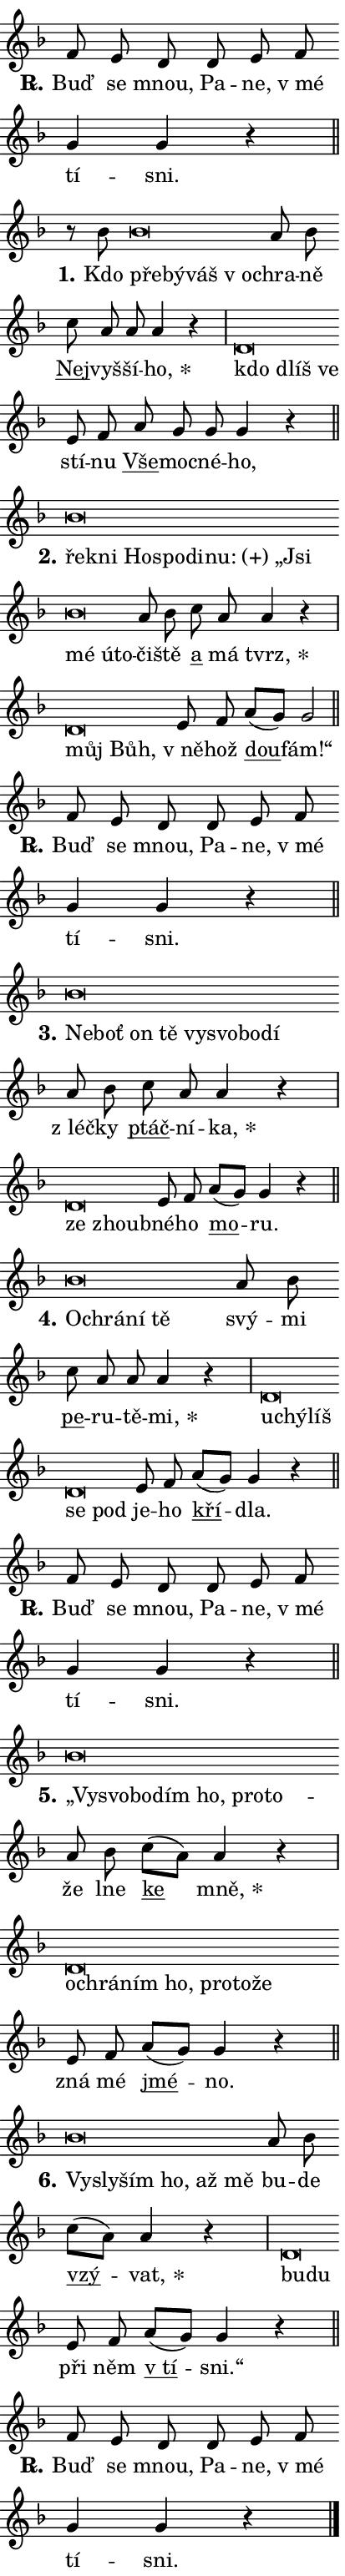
\version "2.24.0"
\header { tagline = "" }
\paper {
  indent = 0\cm
  top-margin = 0\cm
  right-margin = 0.13\cm % to fit lyric hyphens
  bottom-margin = 0\cm
  left-margin = 0\cm
  paper-width = 7\cm
  page-breaking = #ly:one-page-breaking
  system-system-spacing.basic-distance = #11
  score-system-spacing.basic-distance = #11
  ragged-last = ##f
}


%% Author: Thomas Morley
%% https://lists.gnu.org/archive/html/lilypond-user/2020-05/msg00002.html
#(define (line-position grob)
"Returns position of @var[grob} in current system:
   @code{'start}, if at first time-step
   @code{'end}, if at last time-step
   @code{'middle} otherwise
"
  (let* ((col (ly:item-get-column grob))
         (ln (ly:grob-object col 'left-neighbor))
         (rn (ly:grob-object col 'right-neighbor))
         (col-to-check-left (if (ly:grob? ln) ln col))
         (col-to-check-right (if (ly:grob? rn) rn col))
         (break-dir-left
           (and
             (ly:grob-property col-to-check-left 'non-musical #f)
             (ly:item-break-dir col-to-check-left)))
         (break-dir-right
           (and
             (ly:grob-property col-to-check-right 'non-musical #f)
             (ly:item-break-dir col-to-check-right))))
        (cond ((eqv? 1 break-dir-left) 'start)
              ((eqv? -1 break-dir-right) 'end)
              (else 'middle))))

#(define (tranparent-at-line-position vctor)
  (lambda (grob)
  "Relying on @code{line-position} select the relevant enry from @var{vctor}.
Used to determine transparency,"
    (case (line-position grob)
      ((end) (not (vector-ref vctor 0)))
      ((middle) (not (vector-ref vctor 1)))
      ((start) (not (vector-ref vctor 2))))))

noteHeadBreakVisibility =
#(define-music-function (break-visibility)(vector?)
"Makes @code{NoteHead}s transparent relying on @var{break-visibility}"
#{
  \override NoteHead.transparent =
    #(tranparent-at-line-position break-visibility)
#})

#(define delete-ledgers-for-transparent-note-heads
  (lambda (grob)
    "Reads whether a @code{NoteHead} is transparent.
If so this @code{NoteHead} is removed from @code{'note-heads} from
@var{grob}, which is supposed to be @code{LedgerLineSpanner}.
As a result ledgers are not printed for this @code{NoteHead}"
    (let* ((nhds-array (ly:grob-object grob 'note-heads))
           (nhds-list
             (if (ly:grob-array? nhds-array)
                 (ly:grob-array->list nhds-array)
                 '()))
           ;; Relies on the transparent-property being done before
           ;; Staff.LedgerLineSpanner.after-line-breaking is executed.
           ;; This is fragile ...
           (to-keep
             (remove
               (lambda (nhd)
                 (ly:grob-property nhd 'transparent #f))
               nhds-list)))
      ;; TODO find a better method to iterate over grob-arrays, similiar
      ;; to filter/remove etc for lists
      ;; For now rebuilt from scratch
      (set! (ly:grob-object grob 'note-heads)  '())
      (for-each
        (lambda (nhd)
          (ly:pointer-group-interface::add-grob grob 'note-heads nhd))
        to-keep))))

squashNotes = {
  \override NoteHead.X-extent = #'(-0.2 . 0.2)
  \override NoteHead.Y-extent = #'(-0.75 . 0)
  \override NoteHead.stencil =
    #(lambda (grob)
       (let ((pos (ly:grob-property grob 'staff-position)))
         (begin
           (if (< pos -7) (display "ERROR: Lower brevis then expected\n") (display "OK: Expected brevis position\n"))
           (if (<= pos -6) ly:text-interface::print ly:note-head::print))))
}
unSquashNotes = {
  \revert NoteHead.X-extent
  \revert NoteHead.Y-extent
  \revert NoteHead.stencil
}

hideNotes = \noteHeadBreakVisibility #begin-of-line-visible
unHideNotes = \noteHeadBreakVisibility #all-visible

% work-around for resetting accidentals
% https://lilypond.org/doc/v2.23/Documentation/notation/displaying-rhythms#unmetered-music
cadenzaMeasure = {
  \cadenzaOff
  \partial 1024 s1024
  \cadenzaOn
}

#(define-markup-command (accent layout props text) (markup?)
  "Underline accented syllable"
  (interpret-markup layout props
    #{\markup \override #'(offset . 4.3) \underline { #text }#}))

responsum = \markup \concat {
  "R" \hspace #-1.05 \path #0.1 #'((moveto 0 0.07) (lineto 0.9 0.8)) \hspace #0.05 "."
}

spaceSize = #0.6828661417322834 % exact space size for TeX Gyre Schola

\layout {
  \context {
    \Staff
    \remove "Time_signature_engraver"
    \override LedgerLineSpanner.after-line-breaking = #delete-ledgers-for-transparent-note-heads
  }
  \context {
    \Lyrics {
      \override LyricSpace.minimum-distance = \spaceSize
      \override LyricText.font-name = #"TeX Gyre Schola"
      \override LyricText.font-size = 1
      \override StanzaNumber.font-name = #"TeX Gyre Schola Bold"
      \override StanzaNumber.font-size = 1
    }
  }
  \context {
    \Score 
    \override NoteHead.text =
      #(lambda (grob) 
        (let ((pos (ly:grob-property grob 'staff-position)))
          #{\markup {
            \combine
              \halign #-0.55 \raise #(if (= pos -6) 0 0.5) \override #'(thickness . 2) \draw-line #'(3.2 . 0)
              \musicglyph "noteheads.sM1"
          }#}))
  }
}

% magnetic-lyrics.ily
%
%   written by
%     Jean Abou Samra <jean@abou-samra.fr>
%     Werner Lemberg <wl@gnu.org>
%
%   adapted by
%     Jiri Hon <jiri.hon@gmail.com>
%
% Version 2022-Apr-15

% https://www.mail-archive.com/lilypond-user@gnu.org/msg149350.html

#(define (Left_hyphen_pointer_engraver context)
   "Collect syllable-hyphen-syllable occurrences in lyrics and store
them in properties.  This engraver only looks to the left.  For
example, if the lyrics input is @code{foo -- bar}, it does the
following.

@itemize @bullet
@item
Set the @code{text} property of the @code{LyricHyphen} grob between
@q{foo} and @q{bar} to @code{foo}.

@item
Set the @code{left-hyphen} property of the @code{LyricText} grob with
text @q{foo} to the @code{LyricHyphen} grob between @q{foo} and
@q{bar}.
@end itemize

Use this auxiliary engraver in combination with the
@code{lyric-@/text::@/apply-@/magnetic-@/offset!} hook."
   (let ((hyphen #f)
         (text #f))
     (make-engraver
      (acknowledgers
       ((lyric-syllable-interface engraver grob source-engraver)
        (set! text grob)))
      (end-acknowledgers
       ((lyric-hyphen-interface engraver grob source-engraver)
        ;(when (not (grob::has-interface grob 'lyric-space-interface))
          (set! hyphen grob)));)
      ((stop-translation-timestep engraver)
       (when (and text hyphen)
         (ly:grob-set-object! text 'left-hyphen hyphen))
       (set! text #f)
       (set! hyphen #f)))))

#(define (lyric-text::apply-magnetic-offset! grob)
   "If the space between two syllables is less than the value in
property @code{LyricText@/.details@/.squash-threshold}, move the right
syllable to the left so that it gets concatenated with the left
syllable.

Use this function as a hook for
@code{LyricText@/.after-@/line-@/breaking} if the
@code{Left_@/hyphen_@/pointer_@/engraver} is active."
   (let ((hyphen (ly:grob-object grob 'left-hyphen #f)))
     (when hyphen
       (let ((left-text (ly:spanner-bound hyphen LEFT)))
         (when (grob::has-interface left-text 'lyric-syllable-interface)
           (let* ((common (ly:grob-common-refpoint grob left-text X))
                  (this-x-ext (ly:grob-extent grob common X))
                  (left-x-ext
                   (begin
                     ;; Trigger magnetism for left-text.
                     (ly:grob-property left-text 'after-line-breaking)
                     (ly:grob-extent left-text common X)))
                  ;; `delta` is the gap width between two syllables.
                  (delta (- (interval-start this-x-ext)
                            (interval-end left-x-ext)))
                  (details (ly:grob-property grob 'details))
                  (threshold (assoc-get 'squash-threshold details 0.2)))
             (when (< delta threshold)
               (let* (;; We have to manipulate the input text so that
                      ;; ligatures crossing syllable boundaries are not
                      ;; disabled.  For languages based on the Latin
                      ;; script this is essentially a beautification.
                      ;; However, for non-Western scripts it can be a
                      ;; necessity.
                      (lt (ly:grob-property left-text 'text))
                      (rt (ly:grob-property grob 'text))
                      (is-space (grob::has-interface hyphen 'lyric-space-interface))
                      (space (if is-space " " ""))
                      (extra-delta (if is-space spaceSize 0))
                      ;; Append new syllable.
                      (ltrt-space (if (and (string? lt) (string? rt))
                                (string-append lt space rt)
                                (make-concat-markup (list lt space rt))))
                      ;; Right-align `ltrt` to the right side.
                      (ltrt-space-markup (grob-interpret-markup
                               grob
                               (make-translate-markup
                                (cons (interval-length this-x-ext) 0)
                                (make-right-align-markup ltrt-space)))))
                 (begin
                   ;; Don't print `left-text`.
                   (ly:grob-set-property! left-text 'stencil #f)
                   ;; Set text and stencil (which holds all collected
                   ;; syllables so far) and shift it to the left.
                   (ly:grob-set-property! grob 'text ltrt-space)
                   (ly:grob-set-property! grob 'stencil ltrt-space-markup)
                   (ly:grob-translate-axis! grob (- (- delta extra-delta)) X))))))))))


#(define (lyric-hyphen::displace-bounds-first grob)
   ;; Make very sure this callback isn't triggered too early.
   (let ((left (ly:spanner-bound grob LEFT))
         (right (ly:spanner-bound grob RIGHT)))
     (ly:grob-property left 'after-line-breaking)
     (ly:grob-property right 'after-line-breaking)
     (ly:lyric-hyphen::print grob)))

squashThreshold = #0.4

\layout {
  \context {
    \Lyrics
    \consists #Left_hyphen_pointer_engraver
    \override LyricText.after-line-breaking =
      #lyric-text::apply-magnetic-offset!
    \override LyricHyphen.stencil = #lyric-hyphen::displace-bounds-first
    \override LyricText.details.squash-threshold = \squashThreshold
    \override LyricHyphen.minimum-distance = 0
    \override LyricHyphen.minimum-length = \squashThreshold
  }
}

squashText = \override LyricText.details.squash-threshold = 9999
unSquashText = \override LyricText.details.squash-threshold = \squashThreshold

leftText = \override LyricText.self-alignment-X = #LEFT
unLeftText = \revert LyricText.self-alignment-X

starOffset = #(lambda (grob) 
                (let ((x_offset (ly:self-alignment-interface::aligned-on-x-parent grob)))
                  (if (= x_offset 0) 0 (+ x_offset 1.2))))

star = #(define-music-function (syllable)(string?)
"Append star separator at the end of a syllable"
#{
  \once \override LyricText.X-offset = #starOffset
  \lyricmode { \markup {
    #syllable
    \override #'((font-name . "TeX Gyre Schola Bold")) \hspace #0.2 \lower #0.65 \larger "*"
  } }
#})

starAccent = #(define-music-function (syllable)(string?)
"Append star separator at the end of a syllable and make accent"
#{
  \once \override LyricText.X-offset = #starOffset
  \lyricmode { \markup {
    \accent #syllable
    \override #'((font-name . "TeX Gyre Schola Bold")) \hspace #0.2 \lower #0.65 \larger "*"
  } }
#})

breath = #(define-music-function (syllable)(string?)
"Append breathing indicator at the end of a syllable"
#{
  \lyricmode { \markup { #syllable "+" } }
#})

optionalBreath = #(define-music-function (syllable)(string?)
"Append optional breathing indicator at the end of a syllable"
#{
  \lyricmode { \markup { #syllable "(+)" } }
#})


\score {
    <<
        \new Voice = "melody" { \cadenzaOn \key f \major \relative { f'8 e d \bar "" d e f \bar "" g4 g r \cadenzaMeasure \bar "||" \break } }
        \new Lyrics \lyricsto "melody" { \lyricmode { \set stanza = \responsum
Buď se mnou, Pa -- ne, "v mé" tí -- sni. } }
    >>
    \layout {}
}

\score {
    <<
        \new Voice = "melody" { \cadenzaOn \key f \major \relative { r8 bes'8 \squashNotes bes\breve*1/16 \hideNotes \breve*1/16 \bar "" \breve*1/16 \breve*1/16 \bar "" \unHideNotes \unSquashNotes a8 bes \bar "" c a a a4 r \cadenzaMeasure \bar "|" \squashNotes d,\breve*1/16 \hideNotes \breve*1/16 \breve*1/16 \bar "" \unHideNotes \unSquashNotes e8 f \bar "" a g g g4 r \cadenzaMeasure \bar "||" \break } }
        \new Lyrics \lyricsto "melody" { \lyricmode { \set stanza = "1."
Kdo \leftText pře -- \squashText bý -- váš "v o" -- \unLeftText \unSquashText chra -- ně \markup \accent Nej -- vyš -- ší -- \star ho, \leftText kdo \squashText dlíš ve \unLeftText \unSquashText stí -- nu \markup \accent Vše -- moc -- né -- ho, } }
    >>
    \layout {}
}

\score {
    <<
        \new Voice = "melody" { \cadenzaOn \key f \major \relative { \squashNotes bes'\breve*1/16 \hideNotes \breve*1/16 \bar "" \breve*1/16 \bar "" \breve*1/16 \bar "" \breve*1/16 \bar "" \breve*1/16 \bar "" \breve*1/16 \bar "" \breve*1/16 \bar "" \breve*1/16 \breve*1/16 \bar "" \unHideNotes \unSquashNotes a8 bes \bar "" c a a4 r \cadenzaMeasure \bar "|" \squashNotes d,\breve*1/16 \hideNotes \breve*1/16 \bar "" \unHideNotes \unSquashNotes e8 f \bar "" a[( g)] g2 \cadenzaMeasure \bar "||" \break } }
        \new Lyrics \lyricsto "melody" { \lyricmode { \set stanza = "2."
\leftText řek -- \squashText ni Ho -- spo -- di -- \optionalBreath nu: „Jsi mé ú -- to -- \unLeftText \unSquashText či -- ště \markup \accent a má \star tvrz, \leftText můj \squashText Bůh, \unLeftText \unSquashText "v ně" -- hož \markup \accent dou -- fám!“ } }
    >>
    \layout {}
}

\score {
    <<
        \new Voice = "melody" { \cadenzaOn \key f \major \relative { f'8 e d \bar "" d e f \bar "" g4 g r \cadenzaMeasure \bar "||" \break } }
        \new Lyrics \lyricsto "melody" { \lyricmode { \set stanza = \responsum
Buď se mnou, Pa -- ne, "v mé" tí -- sni. } }
    >>
    \layout {}
}

\score {
    <<
        \new Voice = "melody" { \cadenzaOn \key f \major \relative { \squashNotes bes'\breve*1/16 \hideNotes \breve*1/16 \bar "" \breve*1/16 \bar "" \breve*1/16 \bar "" \breve*1/16 \bar "" \breve*1/16 \bar "" \breve*1/16 \breve*1/16 \bar "" \unHideNotes \unSquashNotes a8 bes \bar "" c a a4 r \cadenzaMeasure \bar "|" \squashNotes d,\breve*1/16 \hideNotes \breve*1/16 \bar "" \unHideNotes \unSquashNotes e8 f \bar "" a[( g)] g4 r \cadenzaMeasure \bar "||" \break } }
        \new Lyrics \lyricsto "melody" { \lyricmode { \set stanza = "3."
\leftText Ne -- \squashText boť on tě vy -- svo -- bo -- dí \unLeftText \unSquashText "z léč" -- ky \markup \accent ptáč -- ní -- \star ka, \leftText ze \squashText zhoub -- \unLeftText \unSquashText né -- ho \markup \accent mo -- ru. } }
    >>
    \layout {}
}

\score {
    <<
        \new Voice = "melody" { \cadenzaOn \key f \major \relative { \squashNotes bes'\breve*1/16 \hideNotes \breve*1/16 \bar "" \breve*1/16 \breve*1/16 \bar "" \unHideNotes \unSquashNotes a8 bes \bar "" c a a a4 r \cadenzaMeasure \bar "|" \squashNotes d,\breve*1/16 \hideNotes \breve*1/16 \bar "" \breve*1/16 \bar "" \breve*1/16 \breve*1/16 \bar "" \unHideNotes \unSquashNotes e8 f \bar "" a[( g)] g4 r \cadenzaMeasure \bar "||" \break } }
        \new Lyrics \lyricsto "melody" { \lyricmode { \set stanza = "4."
\leftText O -- \squashText chrá -- ní tě \unLeftText \unSquashText svý -- mi \markup \accent pe -- ru -- tě -- \star mi, \leftText u -- \squashText chý -- líš se pod \unLeftText \unSquashText je -- ho \markup \accent kří -- dla. } }
    >>
    \layout {}
}

\score {
    <<
        \new Voice = "melody" { \cadenzaOn \key f \major \relative { f'8 e d \bar "" d e f \bar "" g4 g r \cadenzaMeasure \bar "||" \break } }
        \new Lyrics \lyricsto "melody" { \lyricmode { \set stanza = \responsum
Buď se mnou, Pa -- ne, "v mé" tí -- sni. } }
    >>
    \layout {}
}

\score {
    <<
        \new Voice = "melody" { \cadenzaOn \key f \major \relative { \squashNotes bes'\breve*1/16 \hideNotes \breve*1/16 \bar "" \breve*1/16 \bar "" \breve*1/16 \bar "" \breve*1/16 \bar "" \breve*1/16 \breve*1/16 \bar "" \unHideNotes \unSquashNotes a8 bes \bar "" c[( a)] a4 r \cadenzaMeasure \bar "|" \squashNotes d,\breve*1/16 \hideNotes \breve*1/16 \bar "" \breve*1/16 \bar "" \breve*1/16 \bar "" \breve*1/16 \bar "" \breve*1/16 \breve*1/16 \bar "" \unHideNotes \unSquashNotes e8 f \bar "" a[( g)] g4 r \cadenzaMeasure \bar "||" \break } }
        \new Lyrics \lyricsto "melody" { \lyricmode { \set stanza = "5."
\leftText „Vy -- \squashText svo -- bo -- dím ho, pro -- to -- \unLeftText \unSquashText že lne \markup \accent ke \star mně, \leftText o -- \squashText chrá -- ním ho, pro -- to -- že \unLeftText \unSquashText zná mé \markup \accent jmé -- no. } }
    >>
    \layout {}
}

\score {
    <<
        \new Voice = "melody" { \cadenzaOn \key f \major \relative { \squashNotes bes'\breve*1/16 \hideNotes \breve*1/16 \bar "" \breve*1/16 \bar "" \breve*1/16 \bar "" \breve*1/16 \breve*1/16 \bar "" \unHideNotes \unSquashNotes a8 bes \bar "" c[( a)] a4 r \cadenzaMeasure \bar "|" \squashNotes d,\breve*1/16 \hideNotes \breve*1/16 \bar "" \unHideNotes \unSquashNotes e8 f \bar "" a[( g)] g4 r \cadenzaMeasure \bar "||" \break } }
        \new Lyrics \lyricsto "melody" { \lyricmode { \set stanza = "6."
\leftText Vy -- \squashText sly -- ším ho, až mě \unLeftText \unSquashText bu -- de \markup \accent vzý -- \star vat, \leftText bu -- \squashText du \unLeftText \unSquashText při něm \markup \accent "v tí" -- sni.“ } }
    >>
    \layout {}
}

\score {
    <<
        \new Voice = "melody" { \cadenzaOn \key f \major \relative { f'8 e d \bar "" d e f \bar "" g4 g r \cadenzaMeasure \bar "||" \break } \bar "|." }
        \new Lyrics \lyricsto "melody" { \lyricmode { \set stanza = \responsum
Buď se mnou, Pa -- ne, "v mé" tí -- sni. } }
    >>
    \layout {}
}
